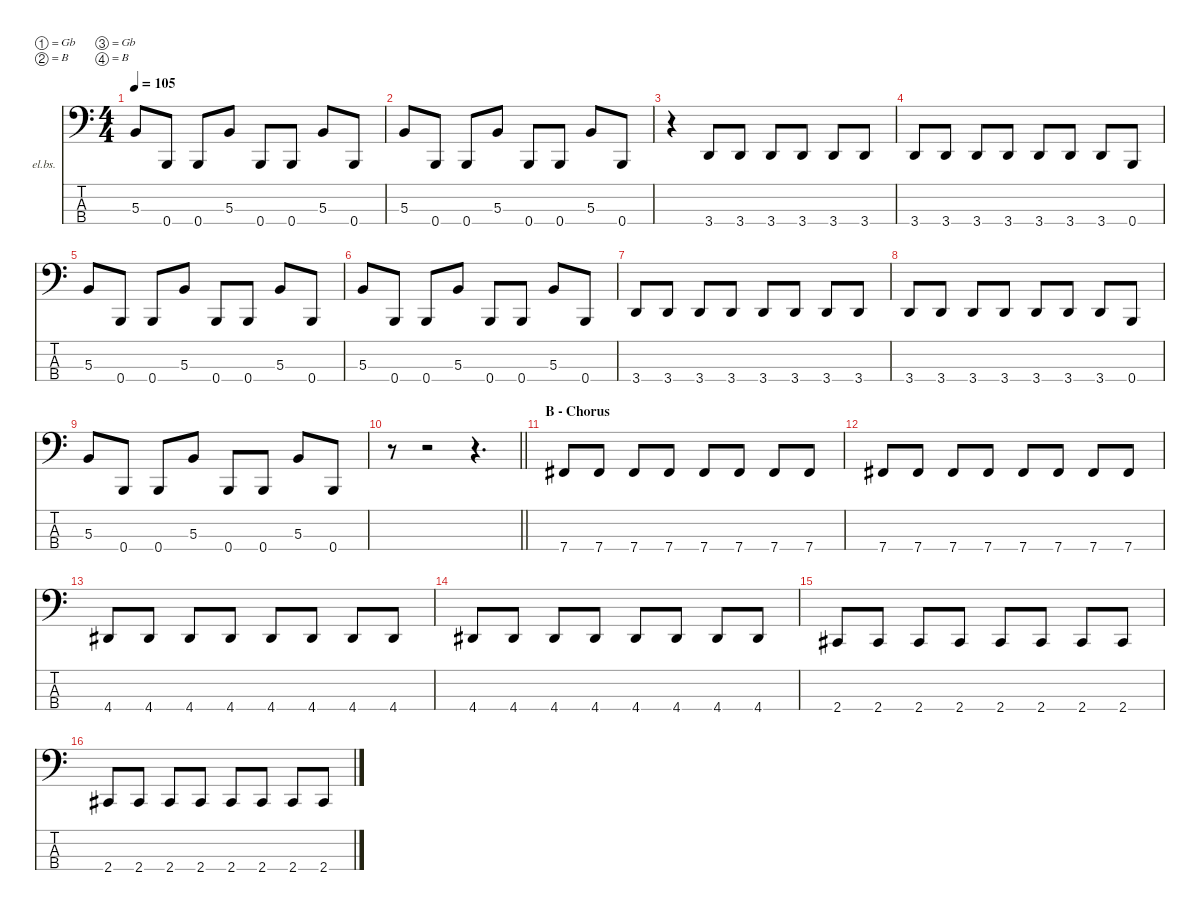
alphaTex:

\defaultSystemsLayout 4
\hideDynamics
\bracketExtendMode nobrackets
\firstSystemTrackNameOrientation horizontal
\otherSystemsTrackNameOrientation horizontal
\track ("Bass" "el.bs.") {instrument electricbassfinger}
\staff {score tabs}
\tuning (Gb2 B1 Gb1 B0)
\ts (4 4)
\tempo 105
\clef f4
\ks c
5.3.8{dy f} 0.4.8 0.4.8 5.3.8 0.4.8 0.4.8 5.3.8 0.4.8 |
5.3.8 0.4.8 0.4.8 5.3.8 0.4.8 0.4.8 5.3.8 0.4.8 |
r.4 3.4.8 3.4.8 3.4.8 3.4.8 3.4.8 3.4.8 |
3.4.8 3.4.8 3.4.8 3.4.8 3.4.8 3.4.8 3.4.8 0.4.8 |
5.3.8 0.4.8 0.4.8 5.3.8 0.4.8 0.4.8 5.3.8 0.4.8 |
5.3.8 0.4.8 0.4.8 5.3.8 0.4.8 0.4.8 5.3.8 0.4.8 |
3.4.8 3.4.8 3.4.8 3.4.8 3.4.8 3.4.8 3.4.8 3.4.8 |
3.4.8 3.4.8 3.4.8 3.4.8 3.4.8 3.4.8 3.4.8 0.4.8 |
5.3.8 0.4.8 0.4.8 5.3.8 0.4.8 0.4.8 5.3.8 0.4.8 |
\barLineRight lightlight
r.8 r.2 r.4{d} |
\section ("" "B - Chorus")
7.4{acc #}.8 7.4{acc #}.8 7.4{acc #}.8 7.4{acc #}.8 7.4{acc #}.8 7.4{acc #}.8 7.4{acc #}.8 7.4{acc #}.8 |
7.4{acc #}.8 7.4{acc #}.8 7.4{acc #}.8 7.4{acc #}.8 7.4{acc #}.8 7.4{acc #}.8 7.4{acc #}.8 7.4{acc #}.8 |
4.4{acc #}.8 4.4{acc #}.8 4.4{acc #}.8 4.4{acc #}.8 4.4{acc #}.8 4.4{acc #}.8 4.4{acc #}.8 4.4{acc #}.8 |
4.4{acc #}.8 4.4{acc #}.8 4.4{acc #}.8 4.4{acc #}.8 4.4{acc #}.8 4.4{acc #}.8 4.4{acc #}.8 4.4{acc #}.8 |
2.4{acc #}.8 2.4{acc #}.8 2.4{acc #}.8 2.4{acc #}.8 2.4{acc #}.8 2.4{acc #}.8 2.4{acc #}.8 2.4{acc #}.8 |
2.4{acc #}.8 2.4{acc #}.8 2.4{acc #}.8 2.4{acc #}.8 2.4{acc #}.8 2.4{acc #}.8 2.4{acc #}.8 2.4{acc #}.8
